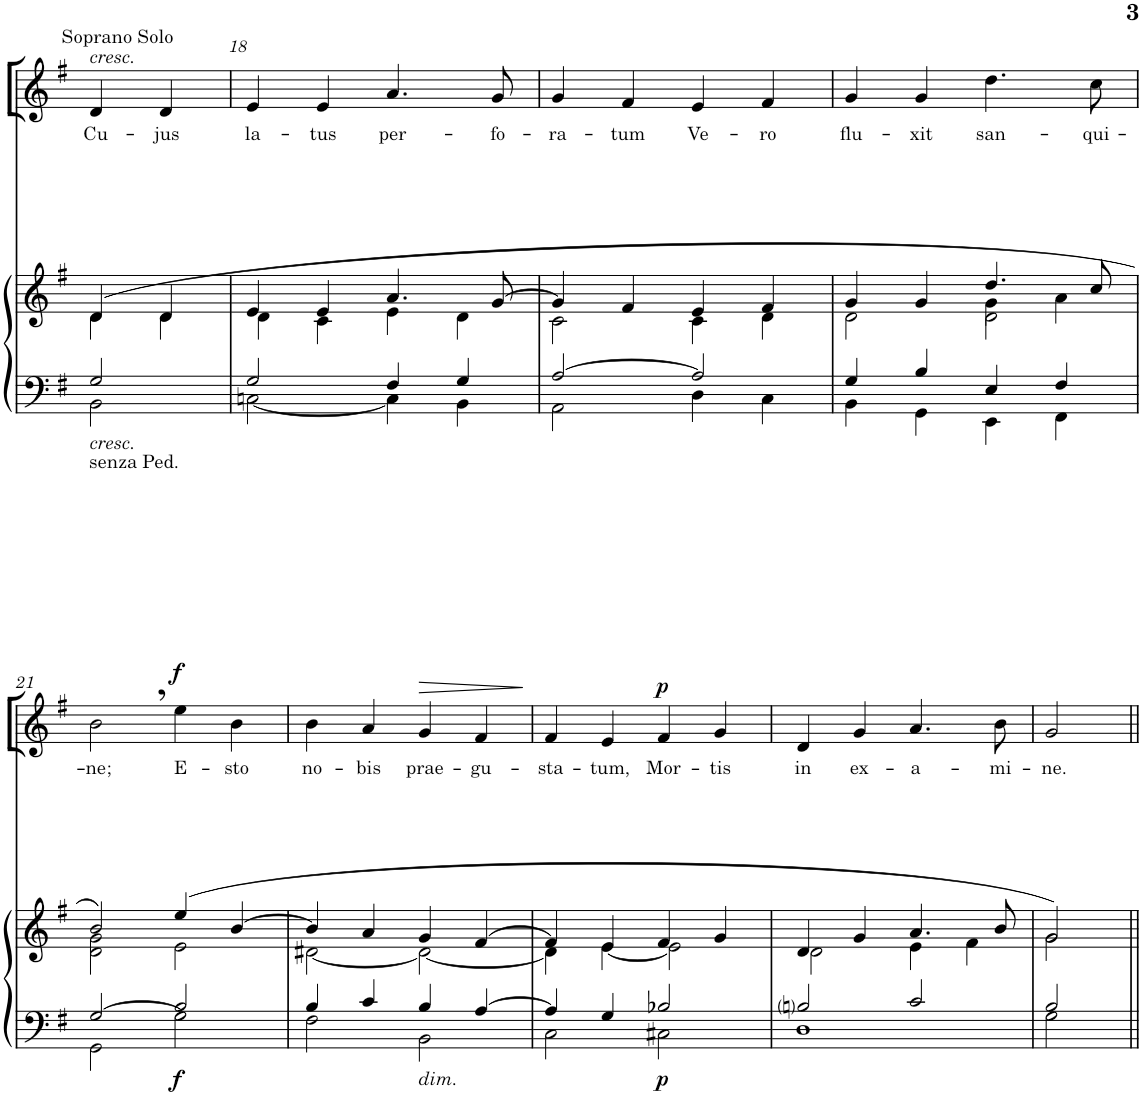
**kern	**kern	**dynam	**kern	**text	**dynam
*part2	*part2	*part2	*part1	*part1	*part1
*staff3	*staff2	*staff2/3	*staff1	*staff1	*staff1
*I"Organ	*	*	*I"sopran	*	*
*	*	*	*I'S	*	*
!!LO:PB:g=z
*clefF4	*clefG2	*	*clefG2	*	*
*k[f#]	*k[f#]	*	*k[f#]	*	*
*M4/4	*M4/4	*	*M4/4	*	*
=17X2	=17X2	=17X2	=17X2	=17X2	=17X2
*^	*^	*	*	*	*
!	!	!	!	!	!LO:TX:a:t=Soprano Solo	!	!
!	!	!	!	!	!LO:TX:a:i:t=cresc.	!	!
!LO:TX:b:t=senza Ped.	!	!	!	!	!	!	!
!LO:TX:b:i:t=cresc.	!	!	!	!	!	!	!
!	!	!	!	!	!	!LO:LY:b	!
2G/	2BB\	(4d/	4d\	.	4d/	Cu-	.
!	!	!	!	!	!	!LO:LY:b	!
.	.	4d/	4d\	.	4d/	-jus	.
=18	=18	=18	=18	=18	=18	=18	=18
!	!	!	!	!	!	!LO:LY:b	!
2G/	[<2Cn\	4e/	4d\	.	4e/	la-	.
!	!	!	!	!	!	!LO:LY:b	!
.	.	4e/	4c\	.	4e/	-tus	.
!	!	!	!	!	!	!LO:LY:b	!
4F#/	4C\]	4.a/	4e\	.	4.a/	per-	.
4G/	4BB\	.	4d\	.	.	.	.
!	!	!	!	!	!	!LO:LY:b	!
.	.	[>8g/	.	.	8g/	-fo-	.
=19	=19	=19	=19	=19	=19	=19	=19
!	!	!	!	!	!	!LO:LY:b	!
[>2A/	2AA\	4g/]	2c\	.	4g/	-ra-	.
!	!	!	!	!	!	!LO:LY:b	!
.	.	4f#/	.	.	4f#/	-tum	.
!	!	!	!	!	!	!LO:LY:b	!
2A/]	4D\	4e/	4c\	.	4e/	Ve-	.
!	!	!	!	!	!	!LO:LY:b	!
.	4C\	4f#/	4d\	.	4f#/	-ro	.
=20	=20	=20	=20	=20	=20	=20	=20
*	*	*	*^	*	*	*	*
!	!	!	!	!	!	!	!LO:LY:b	!
4G/	4BB\	4g/	2d\	2ryy	.	4g/	flu-	.
!	!	!	!	!	!	!	!LO:LY:b	!
4B/	4GG\	4g/	.	.	.	4g/	-xit	.
!	!	!	!	!	!	!	!LO:LY:b	!
4E/	4EE\	4.dd/	2d\	4g\	.	4.dd\	san-	.
4F#/	4FF#\	.	.	4a\	.	.	.	.
!	!	!	!	!	!	!	!LO:LY:b	!
.	.	8cc/	.	.	.	8cc\	-qui-	.
*	*	*	*v	*v	*	*	*	*
!!LO:LB:g=z
=21	=21	=21	=21	=21	=21	=21	=21
!	!	!	!	!	!	!LO:LY:b	!
[>2G/	2GG\	2b/)	2d\ 2g\	.	2b,\	-ne;	.
!	!	!	!	!LO:DY:b=2	!	!LO:LY:b	!LO:DY:a
2B/	2G\]	(4ee/	2e\	f	4ee\	E-	f
!	!	!	!	!	!	!LO:LY:b	!
.	.	[4b/	.	.	4b\	-sto	.
=22	=22	=22	=22	=22	=22	=22	=22
!	!	!	!	!	!	!LO:LY:b	!
4B/	2F#\	4b/]	[<2d#X\	.	4b\	no-	.
!	!	!	!	!	!	!LO:LY:b	!
4c/	.	4a/	.	.	4a/	-bis	.
!LO:TX:b:i:t=dim.	!	!	!	!	!	!	!
!	!	!	!	!	!	!LO:LY:b	!LO:HP:b
4B/	2BB\	4g/	2d#\_	.	4g/	prae-	>
!	!	!	!	!	!	!LO:LY:b	!
[>4A/	.	[4f#/	.	.	4f#/	-gu-	.
*v	*v	*	*	*	*	*	*
*	*v	*v	*	*	*	*
.	.	.	.	.	]
=23	=23	=23	=23	=23	=23
*^	*^	*	*	*	*
!	!	!	!	!	!	!LO:LY:b	!
4A/]	2C\	4f#/]	4d#\]	.	4f#/	-sta-	.
!	!	!	!	!	!	!LO:LY:b	!
4G/	.	4e/	[<4e\	.	4e/	-tum,	.
!	!	!	!	!LO:DY:b=2	!	!LO:LY:b	!LO:DY:a
2B-X/	2C#X\	4f#/	2e\]	p	4f#/	Mor-	p
!	!	!	!	!	!	!LO:LY:b	!
.	.	4g/	.	.	4g/	-tis	.
=24	=24	=24	=24	=24	=24	=24	=24
!	!	!	!	!	!	!LO:LY:b	!
2Bni/	1D	4d/	2d\	.	4d/	in	.
!	!	!	!	!	!	!LO:LY:b	!
.	.	4g/	.	.	4g/	ex-	.
!	!	!	!	!	!	!LO:LY:b	!
2c/	.	4.a/	4e\	.	4.a/	-a-	.
.	.	.	4f#\	.	.	.	.
!	!	!	!	!	!	!LO:LY:b	!
.	.	8b/	.	.	8b\	-mi-	.
=25	=25	=25	=25	=25	=25	=25	=25
!	!	!	!	!	!	!LO:LY:b	!
2B/	2G\	2g/)	2g\	.	2g/	-ne.	.
*v	*v	*	*	*	*	*	*
*	*v	*v	*	*	*	*
=||	=||	=||	=||	=||	=||
*-	*-	*-	*-	*-	*-
